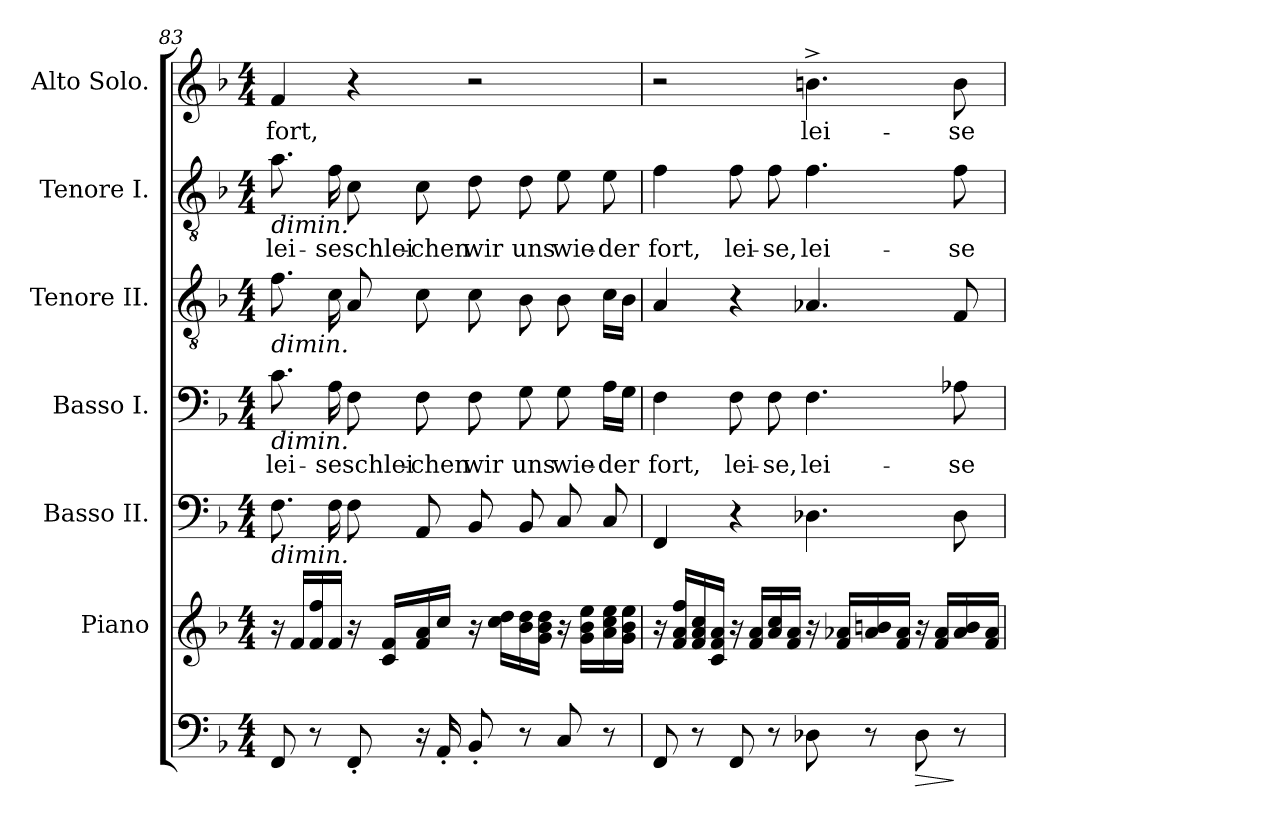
**kern	**dynam	**kern	**kern	**kern	**text	**kern	**kern	**text	**kern	**text
*part7	*part7	*part6	*part5	*part4	*part4	*part3	*part2	*part2	*part1	*part1
*staff7	*staff7	*staff6	*staff5	*staff4	*staff4	*staff3	*staff2	*staff2	*staff1	*staff1
*	*	*I"Piano	*I"Basso II.	*I"Basso I.	*	*I"Tenore II.	*I"Tenore I.	*	*I"Alto Solo.	*
*	*	*I'Piano	*I'Basso II.	*I'Basso I.	*	*I'Tenore II.	*I'Tenore I.	*	*I'Alto Solo.	*
*clefF4	*	*clefG2	*clefF4	*clefF4	*	*clefGv2	*clefGv2	*	*clefG2	*
*k[b-]	*	*k[b-]	*k[b-]	*k[b-]	*	*k[b-]	*k[b-]	*	*k[b-]	*
*F:	*	*F:	*F:	*F:	*	*F:	*F:	*	*F:	*
*M4/4	*	*M4/4	*M4/4	*M4/4	*	*M4/4	*M4/4	*	*M4/4	*
=83	=83	=83	=83	=83	=83	=83	=83	=83	=83	=83
*	*	*^	*	*	*	*	*	*	*	*
!	!	!	!	!	!	!LO:LY:b:color=#000000	!	!	!	!	!
!	!	!	!	!	!	!	!	!	!LO:LY:b:color=#000000	!	!
!	!	!	!	!	!	!	!	!LO:TX:b:i:t=dimin.	!	!	!
!	!	!	!	!	!	!	!LO:TX:b:i:t=dimin.	!	!	!	!
!	!	!	!	!	!LO:TX:b:i:t=dimin.	!	!	!	!	!	!
!	!	!	!	!LO:TX:b:i:t=dimin.	!	!	!	!	!	!	!
!	!	!	!	!	!	!	!	!	!	!	!LO:LY:b:color=#000000
8FFi/	.	16r	8ryy	8.Fi\	8.ci\	lei-	8.fi\	8.ai\	lei-	4fi/	fort,
.	.	16fi/LL	.	.	.	.	.	.	.	.	.
8r	.	16fi/ 16ffi	4ryy	.	.	.	.	.	.	.	.
!	!	!	!	!	!	!LO:LY:b:color=#000000	!	!	!	!	!
!	!	!	!	!	!	!	!	!	!LO:LY:b:color=#000000	!	!
.	.	16fi/JJ	.	16Fi\	16Ai\	-se	16ci\	16fi\	-se	.	.
!	!	!	!	!	!	!LO:LY:b:color=#000000	!	!	!	!	!
!	!	!	!	!	!	!	!	!	!LO:LY:b:color=#000000	!	!
8FF'i/	.	16r	.	8Fi\	8Fi\	schlei-	8Ai/	8ci\	schlei-	4r	.
.	.	16ci/ 16fiLL	.	.	.	.	.	.	.	.	.
!	!	!	!	!	!	!LO:LY:b:color=#000000	!	!	!	!	!
!	!	!	!	!	!	!	!	!	!LO:LY:b:color=#000000	!	!
16r	.	16fi/ 16ai	8ryy	8AAi/	8Fi\	-chen	8ci\	8ci\	-chen	.	.
16AA'i/	.	16cci/JJ	.	.	.	.	.	.	.	.	.
!	!	!	!	!	!	!LO:LY:b:color=#000000	!	!	!	!	!
!	!	!	!	!	!	!	!	!	!LO:LY:b:color=#000000	!	!
8BB-'i/	.	16r	4ryy	8BB-i/	8Fi\	wir	8ci\	8di\	wir	2r	.
.	.	16cci\ 16ddiLL	.	.	.	.	.	.	.	.	.
!	!	!	!	!	!	!LO:LY:b:color=#000000	!	!	!	!	!
!	!	!	!	!	!	!	!	!	!LO:LY:b:color=#000000	!	!
8r	.	16b-i\ 16ddi	.	8BB-i/	8Gi\	uns	8B-i\	8di\	uns	.	.
.	.	16gi\ 16b-i 16ddiJJ	.	.	.	.	.	.	.	.	.
!	!	!	!	!	!	!LO:LY:b:color=#000000	!	!	!	!	!
!	!	!	!	!	!	!	!	!	!LO:LY:b:color=#000000	!	!
8Ci/	.	16r	8ryy	8Ci/	8Gi\	wie-	8B-i\	8ei\	wie-	.	.
.	.	16gi\ 16b-i 16eeiLL	.	.	.	.	.	.	.	.	.
!	!	!	!	!	!	!LO:LY:b:color=#000000	!	!	!	!	!
!	!	!	!	!	!	!	!	!	!LO:LY:b:color=#000000	!	!
8r	.	16ai\ 16cci 16eei	8ryy	8Ci/	16Ai\LL	-der	16ci\LL	8ei\	-der	.	.
.	.	16gi\ 16b-i 16eeiJJ	.	.	16Gi\JJ	.	16B-i\JJ	.	.	.	.
!!LO:PB:g=z
=84	=84	=84	=84	=84	=84	=84	=84	=84	=84	=84	=84
!	!	!	!	!	!	!LO:LY:b:color=#000000	!	!	!	!	!
!	!	!	!	!	!	!	!	!	!LO:LY:b:color=#000000	!	!
8FFi/	.	16r	8ryy	4FFi/	4Fi\	fort,	4Ai/	4fi\	fort,	2r	.
.	.	16fi/ 16ai 16ffiLL	.	.	.	.	.	.	.	.	.
8r	.	16fi/ 16ai 16cci	8ryy	.	.	.	.	.	.	.	.
.	.	16ci/ 16fi 16aiJJ	.	.	.	.	.	.	.	.	.
!	!	!	!	!	!	!LO:LY:b:color=#000000	!	!	!	!	!
!	!	!	!	!	!	!	!	!	!LO:LY:b:color=#000000	!	!
8FFi/	.	16r	8ryy	4r	8Fi\	lei-	4r	8fi\	lei-	.	.
.	.	16fi/ 16aiLL	.	.	.	.	.	.	.	.	.
!	!	!	!	!	!	!LO:LY:b:color=#000000	!	!	!	!	!
!	!	!	!	!	!	!	!	!	!LO:LY:b:color=#000000	!	!
8r	.	16ai/ 16cci	8ryy	.	8Fi\	-se,	.	8fi\	-se,	.	.
.	.	16fi/ 16aiJJ	.	.	.	.	.	.	.	.	.
!	!	!	!	!	!	!LO:LY:b:color=#000000	!	!	!	!	!
!	!	!	!	!	!	!	!	!	!LO:LY:b:color=#000000	!	!
!	!	!	!	!	!	!	!	!	!	!	!LO:LY:b:color=#000000
8D-Xi\	.	16r	2ryy	4.D-Xi\	4.Fi\	lei-	4.A-Xi/	4.fi\	lei-	4.bn^i\	lei-
.	.	16fi/ 16a-XiLL	.	.	.	.	.	.	.	.	.
8r	.	16a-i/ 16bni	.	.	.	.	.	.	.	.	.
.	.	16fi/ 16a-iJJ	.	.	.	.	.	.	.	.	.
!	!LO:HP:b	!	!	!	!	!	!	!	!	!	!
8D-i\	>	16r	.	.	.	.	.	.	.	.	.
.	.	16fi/ 16a-iLL	.	.	.	.	.	.	.	.	.
!	!	!	!	!	!	!LO:LY:b:color=#000000	!	!	!	!	!
!	!	!	!	!	!	!	!	!	!LO:LY:b:color=#000000	!	!
!	!	!	!	!	!	!	!	!	!	!	!LO:LY:b:color=#000000
8r	]	16a-i/ 16bi	.	8D-i\	8A-Xi\	-se	8Fi/	8fi\	-se	8bi\	-se
.	.	16fi/ 16a-iJJ	.	.	.	.	.	.	.	.	.
*	*	*v	*v	*	*	*	*	*	*	*	*
=	=	=	=	=	=	=	=	=	=	=
*-	*-	*-	*-	*-	*-	*-	*-	*-	*-	*-
